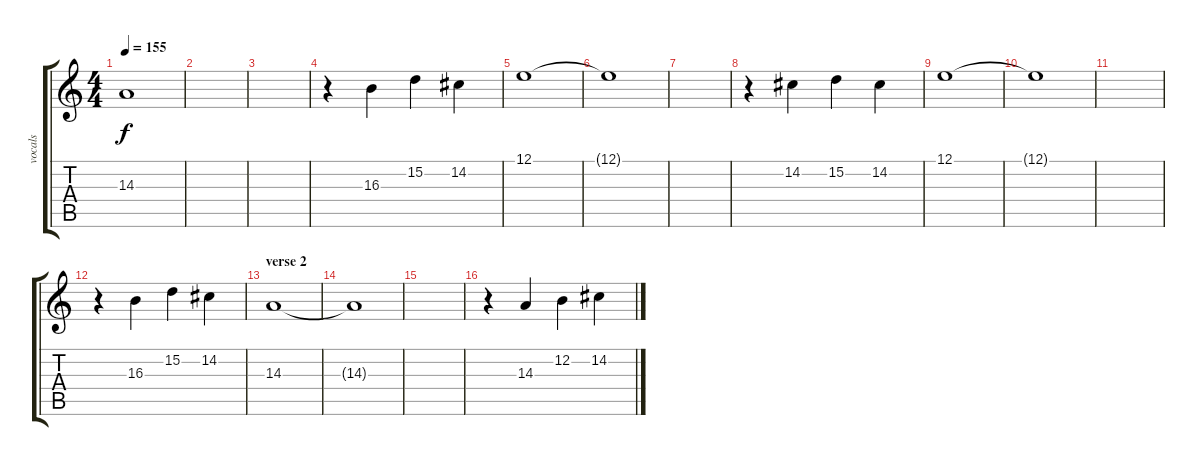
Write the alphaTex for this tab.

\track ("vocals" "vocals") {instrument pad4choir}
\staff {score tabs}
\tuning (E4 B3 G3 D3 A2 E2) {hide}
\ts (4 4)
\tempo 155
\clef g2
\ks c
14.3.1{dy f} |
|
|
r.4 16.3.4 15.2.4 14.2.4 |
12.1.1 |
12.1{t}.1 |
|
r.4 14.2.4 15.2.4 14.2.4 |
12.1.1 |
12.1{t}.1 |
|
r.4 16.3.4 15.2.4 14.2.4 |
\section ("" "verse 2")
14.3.1 |
14.3{t}.1 |
|
r.4 14.3.4 12.2.4 14.2.4
